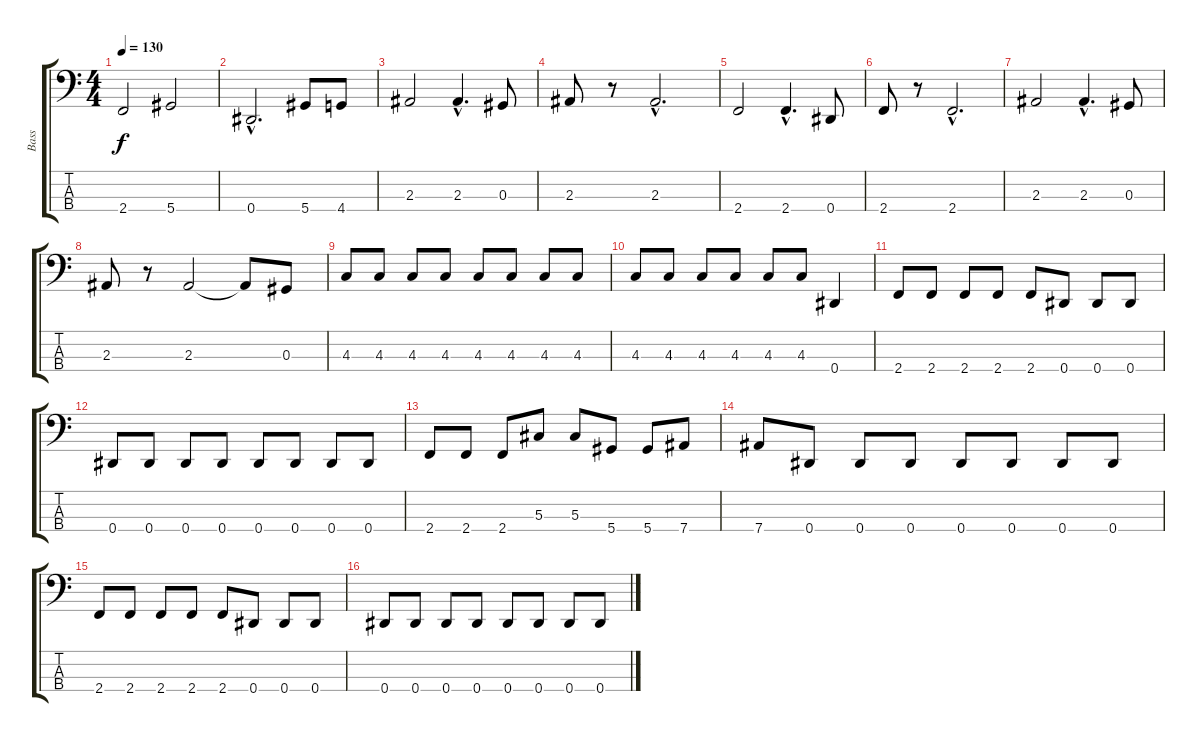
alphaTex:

\track ("Bass" "Bass") {instrument electricbassfinger}
\staff {score tabs}
\tuning (Gb2 Db2 Ab1 Eb1) {hide}
\ts (4 4)
\tempo 130
\clef f4
\ks c
2.4.2{dy f} 5.4.2 |
0.4{hac}.2{d} 5.4.8 4.4.8 |
2.3.2 2.3{hac}.4{d} 0.3.8 |
2.3.8 r.8 2.3{hac}.2{d} |
2.4.2 2.4{hac}.4{d} 0.4.8 |
2.4.8 r.8 2.4{hac}.2{d} |
2.3.2 2.3{hac}.4{d} 0.3.8 |
2.3.8 r.8 2.3.2 2.3{t}.8 0.3.8 |
4.3.8 4.3.8 4.3.8 4.3.8 4.3.8 4.3.8 4.3.8 4.3.8 |
4.3.8 4.3.8 4.3.8 4.3.8 4.3.8 4.3.8 0.4.4 |
2.4.8 2.4.8 2.4.8 2.4.8 2.4.8 0.4.8 0.4.8 0.4.8 |
0.4.8 0.4.8 0.4.8 0.4.8 0.4.8 0.4.8 0.4.8 0.4.8 |
2.4.8 2.4.8 2.4.8 5.3.8 5.3.8 5.4.8 5.4.8 7.4.8 |
7.4.8 0.4.8 0.4.8 0.4.8 0.4.8 0.4.8 0.4.8 0.4.8 |
2.4.8 2.4.8 2.4.8 2.4.8 2.4.8 0.4.8 0.4.8 0.4.8 |
0.4.8 0.4.8 0.4.8 0.4.8 0.4.8 0.4.8 0.4.8 0.4.8
